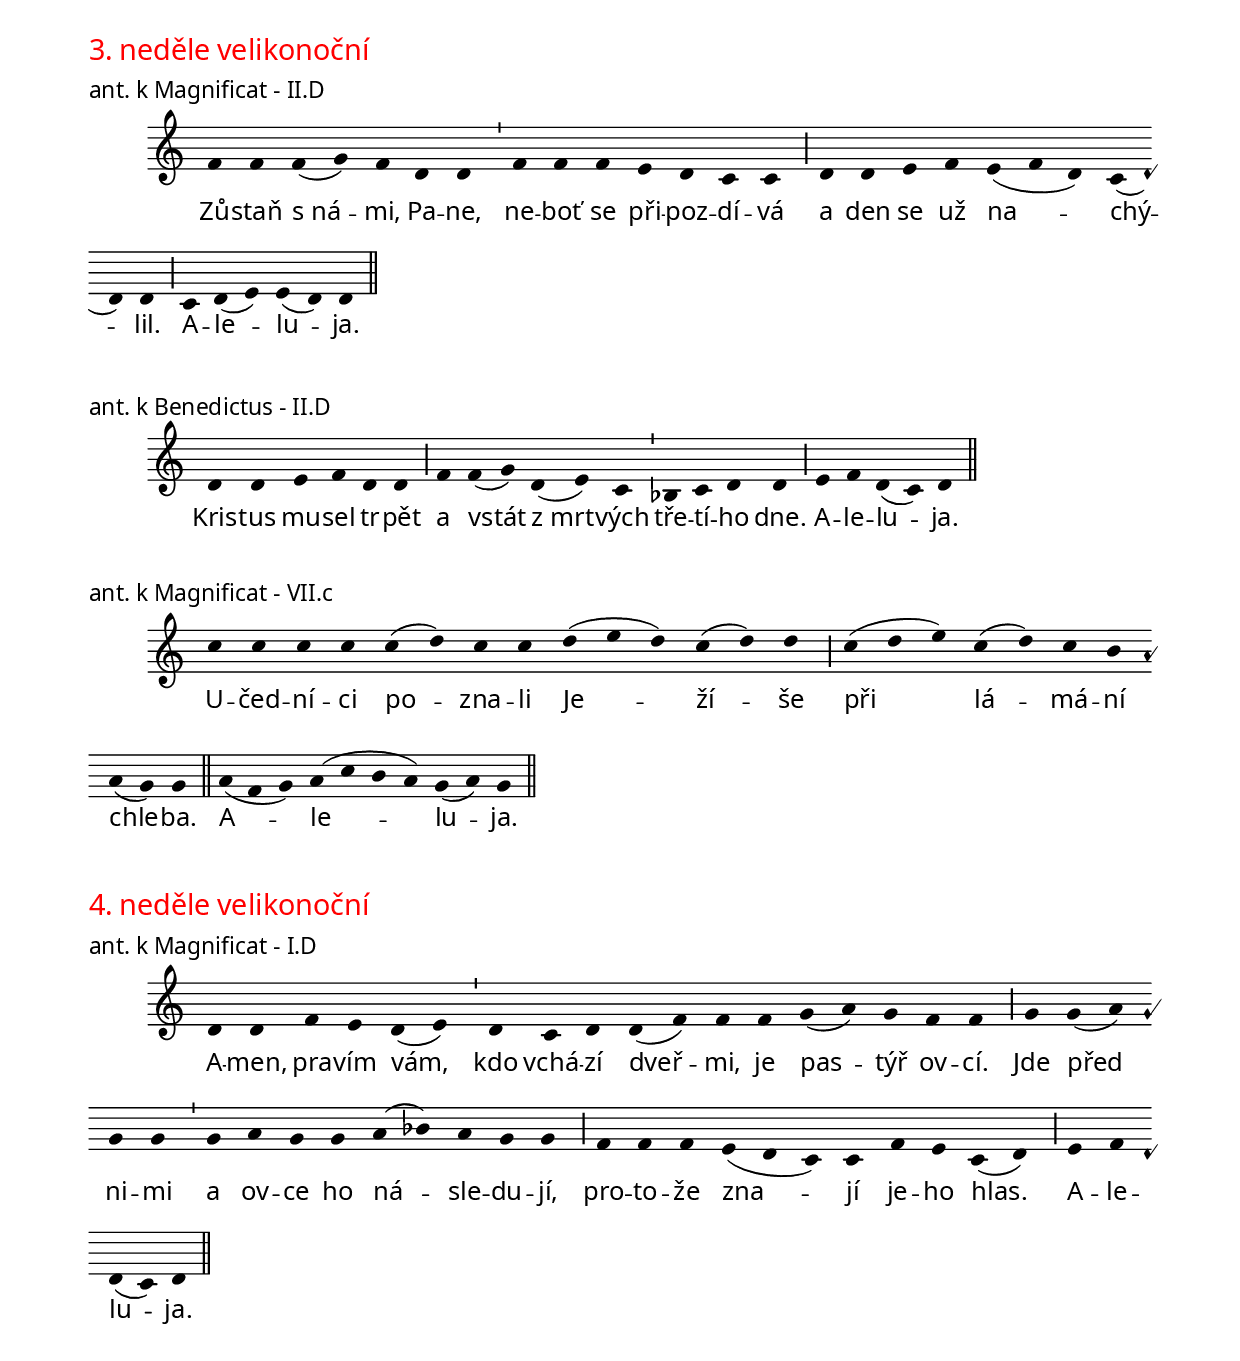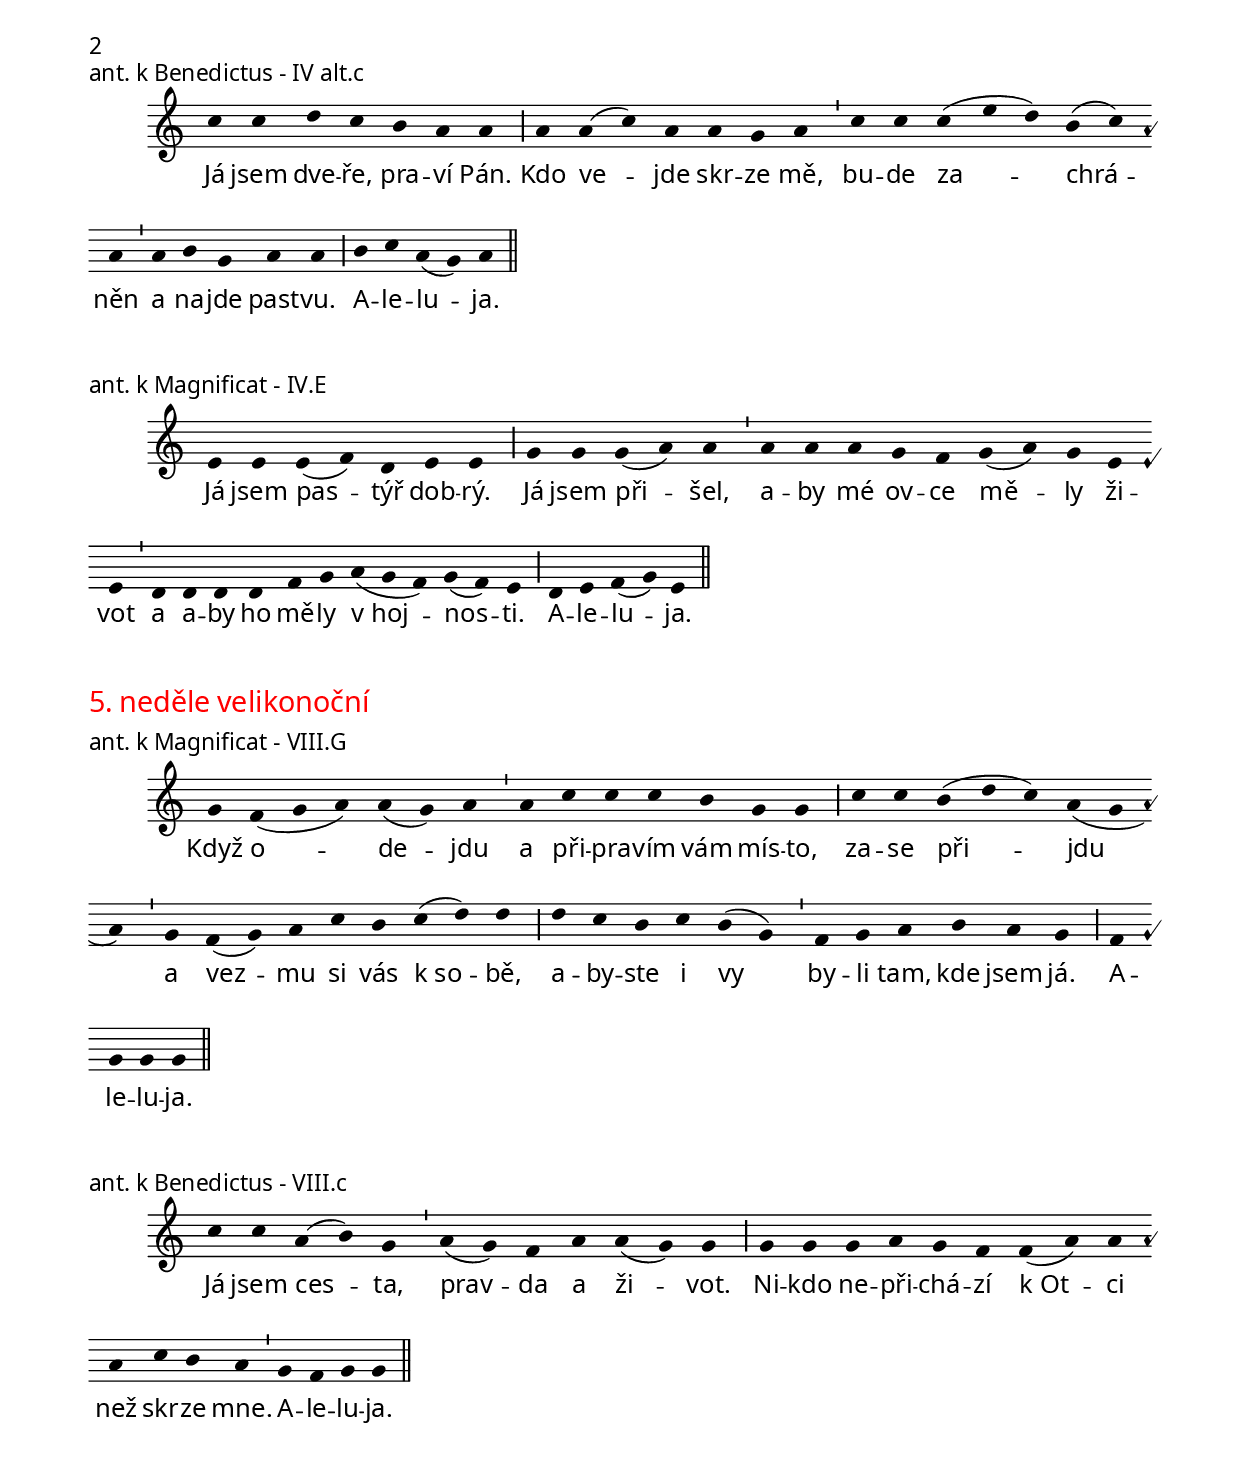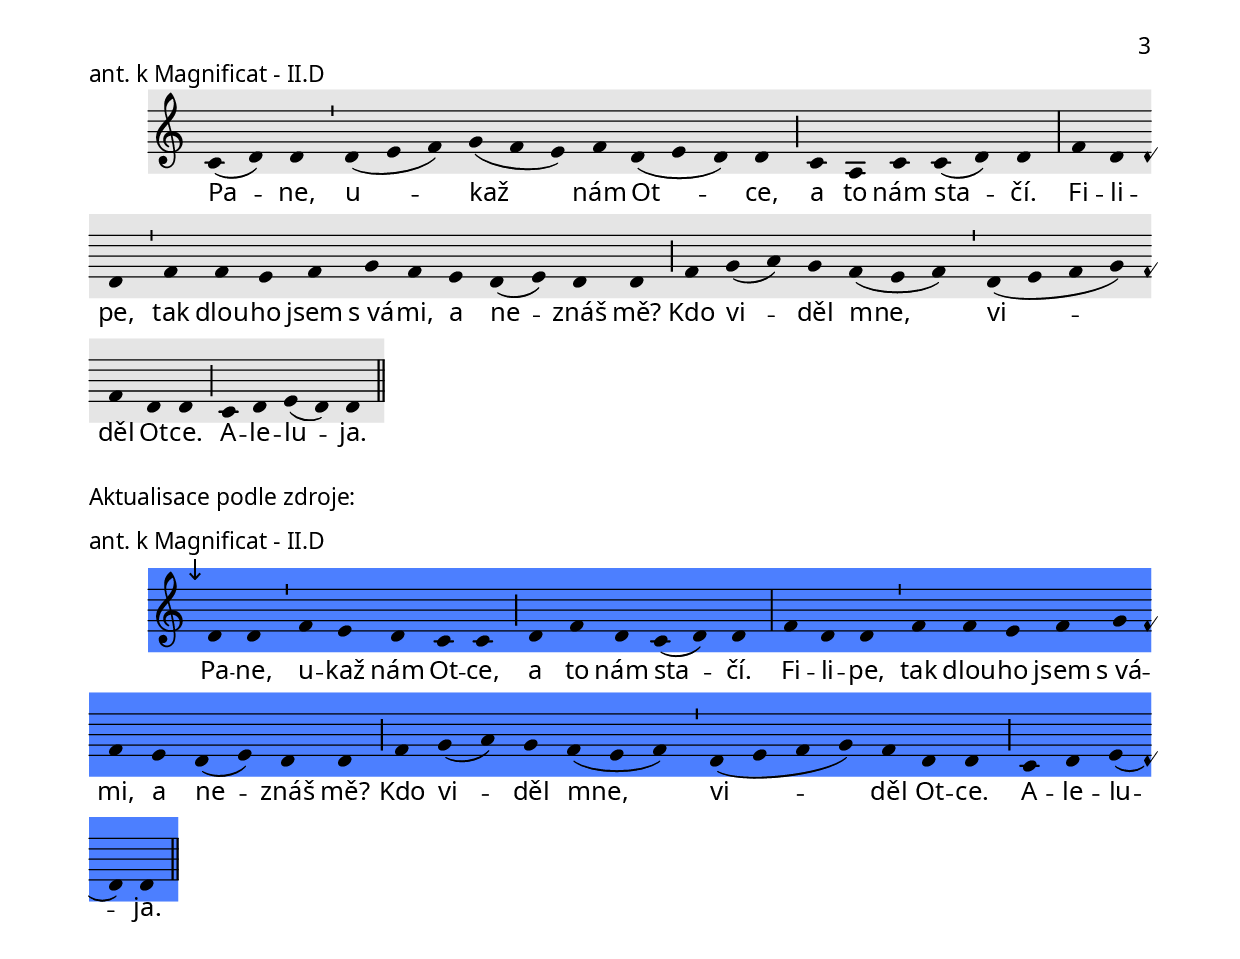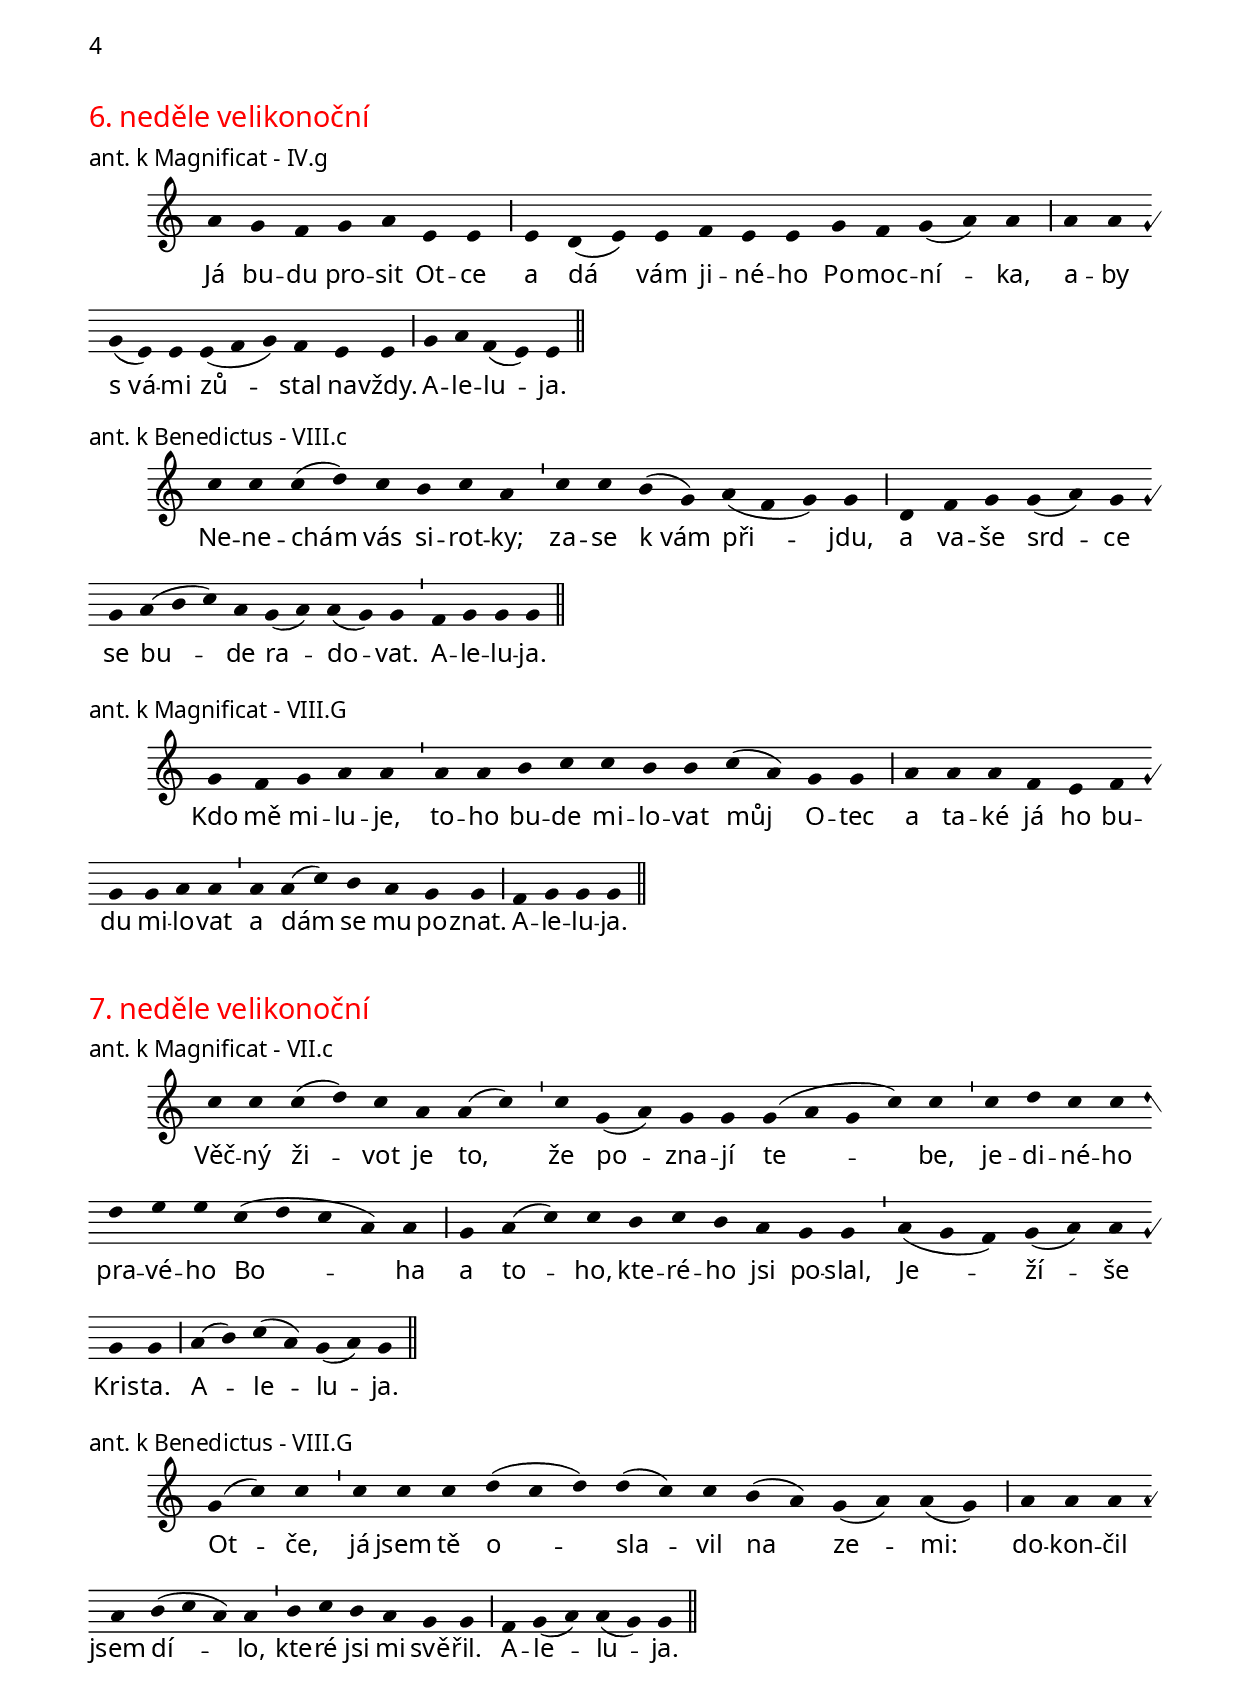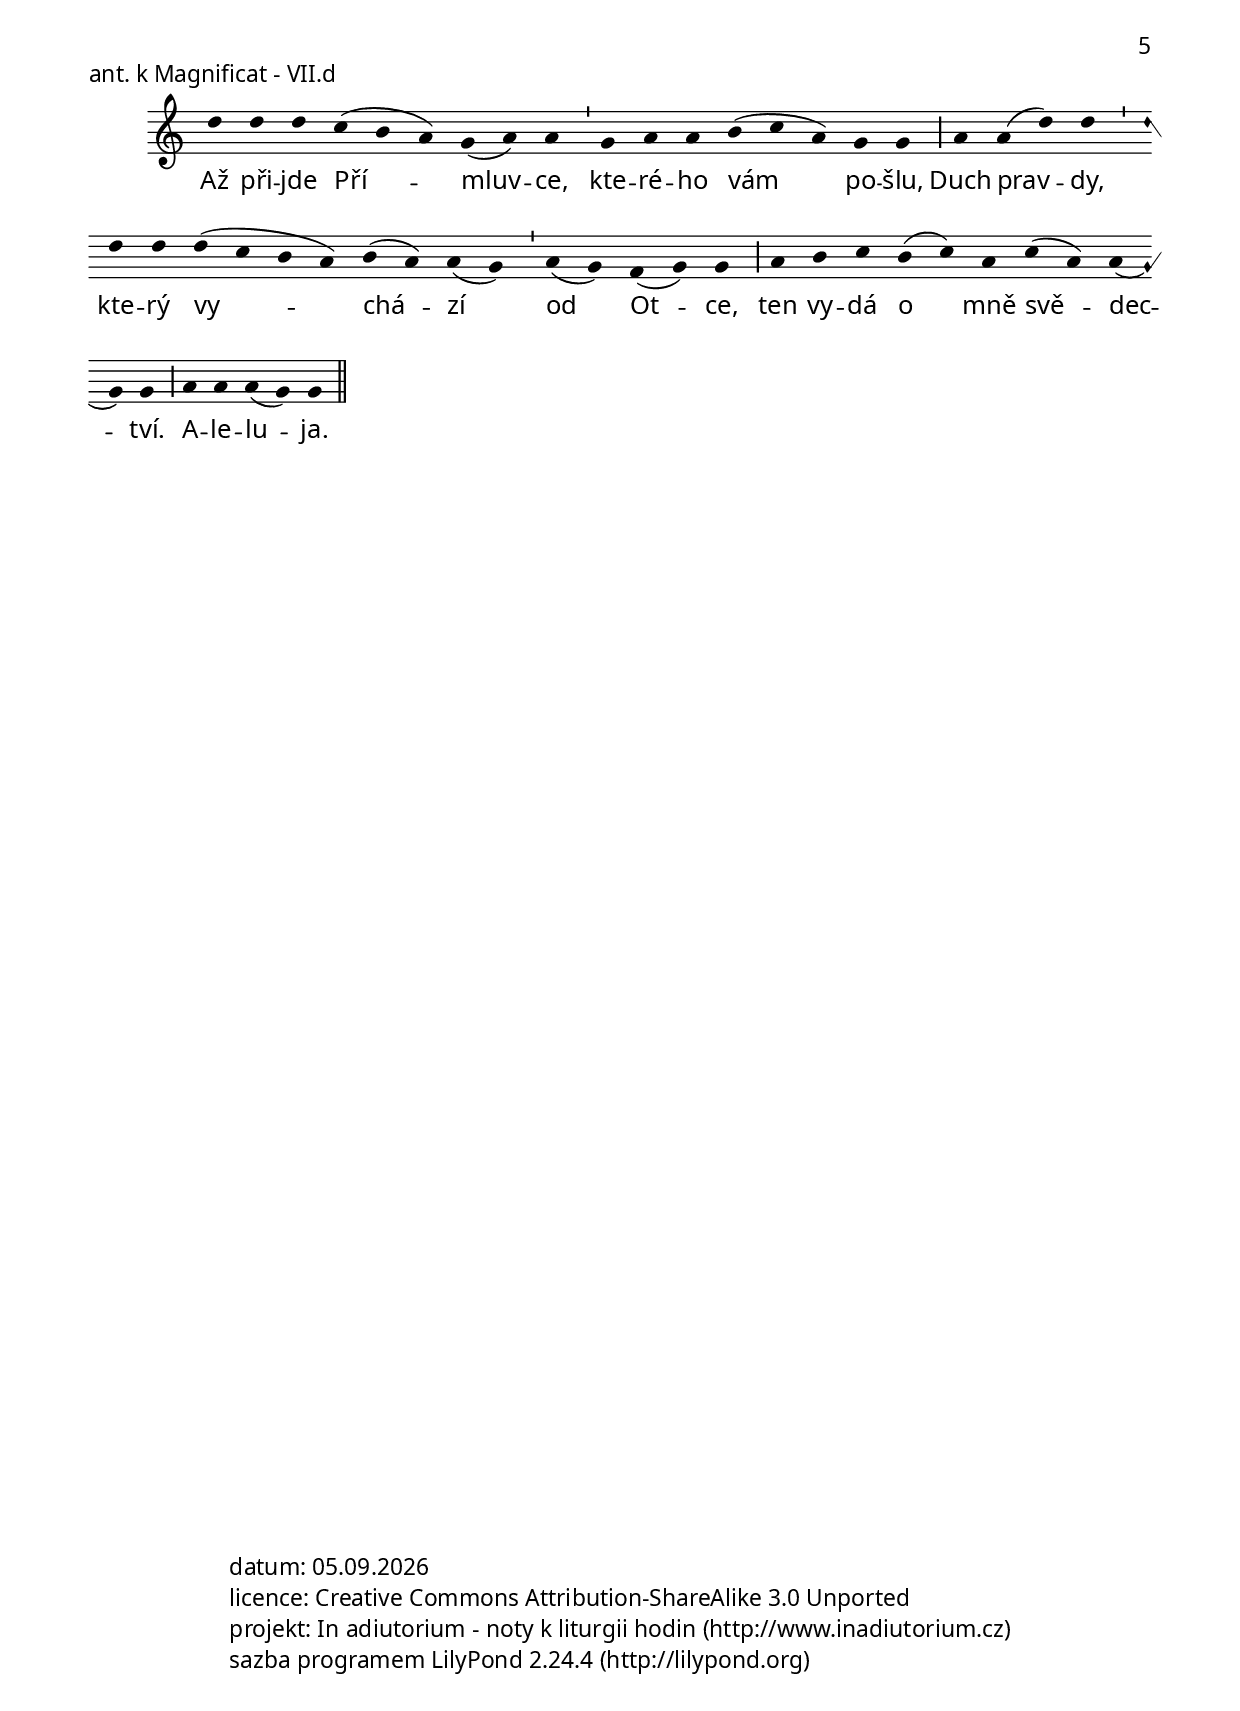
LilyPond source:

\version "2.12.0"

\include "../spolecne.ly"

\markup {\nadpisDen {3. neděle velikonoční}}

\score {
  \relative c' {
    \choralniRezim
    f4 f f( g) f d d \barMin
    f f f e d c c \barMaior
    d d e f e( f d) c( d) d \barMaior
    c d( e) e( d) d \barFinalis
  }
  \addlyrics {
    Zů -- staň s_ná -- mi, Pa -- ne,
    ne -- boť se při -- poz -- dí -- vá
    a den se už na -- chý -- lil.
    A -- le -- lu -- ja.
  }
  \header {
    quid = "ant. k Magnificat"
    modus = "II"
    differentia = "D"
    psalmus = ""
    id = "iiimag1"
    piece = \markup {\sestavTitulekBezZalmu}
  }
}

% rad bych v budoucnu vyzkousel vic variant
\score {
  \relative c' {
    \choralniRezim
    d d e f d d \barMaior
    f f( g) d( e) c \barMin bes c d d \barMaior
    e f d( c) d \barFinalis
  }
  \addlyrics {
    Kris -- tus mu -- sel tr -- pět
    a vstát z_mrt -- vých tře -- tí -- ho dne.
    A -- le -- lu -- ja.
  }
  \header {
    quid = "ant. k Benedictus"
    modus = "II"
    differentia = "D"
    psalmus = ""
    id = "iiiben"
    piece = \markup {\sestavTitulekBezZalmu}
  }
}

\score {
  \relative c'' {
    \choralniRezim
    c4 c c c c( d) c c d( e d) c( d) d \barMaior
    c( d e) c( d) c b a( g) g \barFinalis
    a( f g) a( c b a) g( a) g \barFinalis
  }
  \addlyrics {
    U -- čed -- ní -- ci po -- zna -- li Je -- ží -- še
    při lá -- má -- ní chle -- ba.
    A -- le -- lu -- ja.
  }
  \header {
    quid = "ant. k Magnificat"
    modus = "VII"
    differentia = "c"
    psalmus = ""
    id = "iiimag2"
    piece = \markup {\sestavTitulekBezZalmu}
  }
}

\markup {\nadpisDen {4. neděle velikonoční}}

\score {
  \relative c' {
    \choralniRezim
    d4 d f e d( e) \barMin
    d c d d( f) f f g( a) g f f \barMaior
    g g( a) g g \barMin g a g g a( bes) a g g \barMaior
    f f f e( d c) c f e c( d) \barMaior
    e f d( c) d \barFinalis
  }
  \addlyrics {
    A -- men, pra -- vím vám,
    kdo vchá -- zí dveř -- mi,
    je pas -- týř ov -- cí.
    Jde před ni -- mi a ov -- ce ho ná -- sle -- du -- jí,
    pro -- to -- že zna -- jí je -- ho hlas.
    A -- le -- lu -- ja.
  }
  \header {
    quid = "ant. k Magnificat"
    modus = "I"
    differentia = "D"
    psalmus = ""
    id = "ivmag1"
    piece = \markup {\sestavTitulekBezZalmu}
  }
}

\score {
  \relative c'' {
    \choralniRezim
    c4 c d c b a a \barMaior
    a a( c) a a g a \barMin
    c c c( e d) b( c) a \barMin
    a b g a a \barMaior
    b c a( g) a \barFinalis
  }
  \addlyrics {
    Já jsem dve -- ře, pra -- ví Pán.
    Kdo ve -- jde skr -- ze mě,
    bu -- de za -- chrá -- něn
    a na -- jde past -- vu.
    A -- le -- lu -- ja.
  }
  \header {
    quid = "ant. k Benedictus"
    modus = "IV alt"
    differentia = "c"
    psalmus = ""
    id = "ivben"
    piece = \markup {\sestavTitulekBezZalmu}
  }
}

\score {
  \relative c' {
    \choralniRezim
    e4 e e( f) d e e \barMaior
    g g g( a) a \barMin
    a a a g f g( a) g e e \barMin
    d d d d f g a( g f) g( f) e \barMaior
    d e f( g) e \barFinalis
  }
  \addlyrics {
    Já jsem pas -- týř dob -- rý.
    Já jsem při -- šel,
    a -- by mé ov -- ce mě -- ly ži -- vot
    a a -- by ho mě -- ly v_hoj -- nos -- ti.
    A -- le -- lu -- ja.
  }
  \header {
    quid = "ant. k Magnificat"
    modus = "IV"
    differentia = "E"
    psalmus = ""
    id = "ivmag2"
    piece = \markup {\sestavTitulekBezZalmu}
  }
}

\markup {\nadpisDen {5. neděle velikonoční}}

\score {
  \relative c'' {
    \choralniRezim
    g4 f( g a) a( g) a \barMin a c c c b g g \barMaior
    c c b( d c) a( g a) \barMin g f( g) a c b c( d) d \barMaior
    d c b c b( g) \barMin f g a b a g \barMaior
    f g g g \barFinalis
  }
  \addlyrics {
    Když o -- de -- jdu a při -- pra -- vím vám mís -- to,
    za -- se při -- jdu a vez -- mu si vás k_so -- bě,
    a -- by -- ste i vy by -- li tam, kde jsem já.
    A -- le -- lu -- ja.
  }
  \header {
    quid = "ant. k Magnificat"
    modus = "VIII"
    differentia = "G"
    psalmus = ""
    id = "vmag1"
    piece = \markup {\sestavTitulekBezZalmu}
  }
}

\score {
  \relative c'' {
    \choralniRezim
    c4 c a( b) g \barMin a( g) f a a( g) g \barMaior
    g g g a g f f( a) a
    a c b a \barMin
    g f g g \barFinalis
  }
  \addlyrics {
    Já jsem ces -- ta, prav -- da a ži -- vot.
    Ni -- kdo ne -- při -- chá -- zí k_Ot -- ci
    než skr -- ze mne.
    A -- le -- lu -- ja.
  }
  \header {
    quid = "ant. k Benedictus"
    modus = "VIII"
    differentia = "c"
    psalmus = ""
    id = "vben"
    piece = \markup {\sestavTitulekBezZalmu}
  }
}

\pageBreak

\score {
  \relative c' {
    \zvyraznovacSedy
    \choralniRezim
    c4( d) d \barMin d( e f) g( f e) f d( e d) d \barMaior
    c a c c( d) d \barMax

    f4 d d \barMin f f e f g f e d( e) d d \barMaior
    f g( a) g f( e f) \barMin d( e f g) f d d \barMaior
    c d e( d) d \barFinalis
  }
  \addlyrics {
    Pa -- ne,
    u -- kaž nám Ot -- ce,
    a to nám sta -- čí.

    Fi -- li -- pe, tak dlou -- ho jsem s_vá -- mi, a ne -- znáš mě?
    Kdo vi -- děl mne, vi -- děl Ot -- ce.
    A -- le -- lu -- ja.
  }
  \header {
    quid = "ant. k Magnificat"
    modus = "II"
    differentia = "D"
    psalmus = ""
    % vznikla upravou a spojenim dvou antifon z filipojakubskeho svatku
    fial = "sanktoral/0503filipjakub.ly#rch-a1?upraveno&+#rch-a2"
    id = "vmag2"
    piece = \markup {\sestavTitulekBezZalmu}
  }
}

\markup{Aktualisace podle zdroje:}

\score {
  \relative c' {
    \zvyraznovacModry
    \choralniRezim
    \mark\sipka d4 d \barMin
    f e d c c \barMaior
    d f d c( d) d \barMax

    f4 d d \barMin f f e f g f e d( e) d d \barMaior
    f g( a) g f( e f) \barMin d( e f g) f d d \barMaior
    c d e( d) d \barFinalis
  }
  \addlyrics {
    Pa -- ne,
    u -- kaž nám Ot -- ce,
    a to nám sta -- čí.

    Fi -- li -- pe, tak dlou -- ho jsem s_vá -- mi, a ne -- znáš mě?
    Kdo vi -- děl mne, vi -- děl Ot -- ce.
    A -- le -- lu -- ja.
  }
  \header {
    quid = "ant. k Magnificat"
    modus = "II"
    differentia = "D"
    psalmus = ""
    % vznikla upravou a spojenim dvou antifon z filipojakubskeho svatku
    fial = "sanktoral/0503filipjakub.ly#rch-a1?upraveno&+#rch-a2"
    id = "vmag2"
    piece = \markup {\sestavTitulekBezZalmu}
  }
}

\pageBreak

\markup {\nadpisDen {6. neděle velikonoční}}

\score {
  \relative c'' {
    \choralniRezim
    a4 g f g a e e \barMaior
    e d( e) e f e e g f g( a) a \barMaior
    a a g( e) e e( f g) f e e \barMaior
    g a f( e) e \barFinalis
  }
  \addlyrics {
    Já bu -- du pro -- sit Ot -- ce
    a dá vám ji -- né -- ho Po -- moc -- ní -- ka,
    a -- by s_vá -- mi zů -- stal na -- vždy.
    A -- le -- lu -- ja.
  }
  \header {
    quid = "ant. k Magnificat"
    modus = "IV"
    differentia = "g"
    psalmus = ""
    id = "vimag1"
    piece = \markup {\sestavTitulekBezZalmu}
  }
}

\score {
  \relative c'' {
    \choralniRezim
    c4 c c( d) c b c a \barMin
    c c b( g) a( f g) g \barMaior
    d f g g( a) g g a( b c) a g( a) a( g) g \barMin
    f g g g \barFinalis
  }
  \addlyrics {
    Ne -- ne -- chám vás si -- rot -- ky;
    za -- se k_vám při -- jdu,
    a va -- še srd -- ce se bu -- de ra -- do -- vat.
    A -- le -- lu -- ja.
  }
  \header {
    quid = "ant. k Benedictus"
    modus = "VIII"
    differentia = "c"
    psalmus = ""
    id = "viben"
    placet = "_bude_: není vhodné takto akcentovat pomocné sloveso"
    piece = \markup {\sestavTitulekBezZalmu}
  }
}

\score {
  \relative c'' {
    \choralniRezim
    g4 f g a a \barMin
    a a b c c b b c( a) g g \barMaior
    a a a f e f g g a a \barMin
    a a( c) b a g g \barMaior
    f g g g \barFinalis
  }
  \addlyrics {
    Kdo mě mi -- lu -- je,
    to -- ho bu -- de mi -- lo -- vat můj O -- tec
    a ta -- ké já ho bu -- du mi -- lo -- vat
    a dám se mu po -- znat.
    A -- le -- lu -- ja.
  }
  \header {
    quid = "ant. k Magnificat"
    modus = "VIII"
    differentia = "G"
    psalmus = ""
    id = "vimag2"
    piece = \markup {\sestavTitulekBezZalmu}
  }
}

\markup {\nadpisDen {7. neděle velikonoční}}

\score {
  \relative c'' {
    \choralniRezim
    c4 c c( d) c a a( c) \barMin
    c g( a) g g g( a g c) c \barMin
    c d c c d e e c( d c a) a \barMaior
    g a( c) c b c b a g g \barMin
    a( g f) g( a) a g g \barMaior
    a( b) c( a) g( a) g \barFinalis
  }
  \addlyrics {
    Věč -- ný ži -- vot je to,
    že po -- zna -- jí te -- be,
    je -- di -- né -- ho pra -- vé -- ho Bo -- ha
    a to -- ho, kte -- ré -- ho jsi po -- slal,
    Je -- ží -- še Kris -- ta.
    A -- le -- lu -- ja.
  }
  \header {
    quid = "ant. k Magnificat"
    modus = "VII"
    differentia = "c"
    psalmus = ""
    id = "viimag1"
    piece = \markup {\sestavTitulekBezZalmu}
  }
}

\score {
  \relative c'' {
    \choralniRezim
    g4( c) c \barMin c c c d( c d) d( c) c b( a) g( a) a( g) \barMaior
    a a a a b( c a) a \barMin
    b c b a g g \barMaior
    f g( a) a( g) g \barFinalis
  }
  \addlyrics {
    Ot -- če, já jsem tě o -- sla -- vil na ze -- mi:
    do -- kon -- čil jsem dí -- lo,
    kte -- ré jsi mi svě -- řil.
    A -- le -- lu -- ja.
  }
  \header {
    quid = "ant. k Benedictus"
    modus = "VIII"
    differentia = "G"
    psalmus = ""
    id = "viiben"
    piece = \markup {\sestavTitulekBezZalmu}
  }
}

\score {
  \relative c'' {
    \choralniRezim
    d4 d d c( b a) g( a) a \barMin
    g a a b( c a) g g \barMaior
    a a( d) d \barMin d d d( c b a) b( a) a( g) \barMin a( g) f( g) g \barMaior
    a b c b( c) a c( a) a( g) g \barMaior
    a a a( g) g \barFinalis
  }
  \addlyrics {
    Až při -- jde Pří -- mluv -- ce,
    kte -- ré -- ho vám po -- šlu,
    Duch prav -- dy, kte -- rý vy -- chá -- zí od Ot -- ce,
    ten vy -- dá o mně svě -- dec -- tví.
    A -- le -- lu -- ja.
  }
  \header {
    quid = "ant. k Magnificat"
    modus = "VII"
    differentia = "d"
    psalmus = ""
    id = "viimag2"
    piece = \markup {\sestavTitulekBezZalmu}
  }
}
